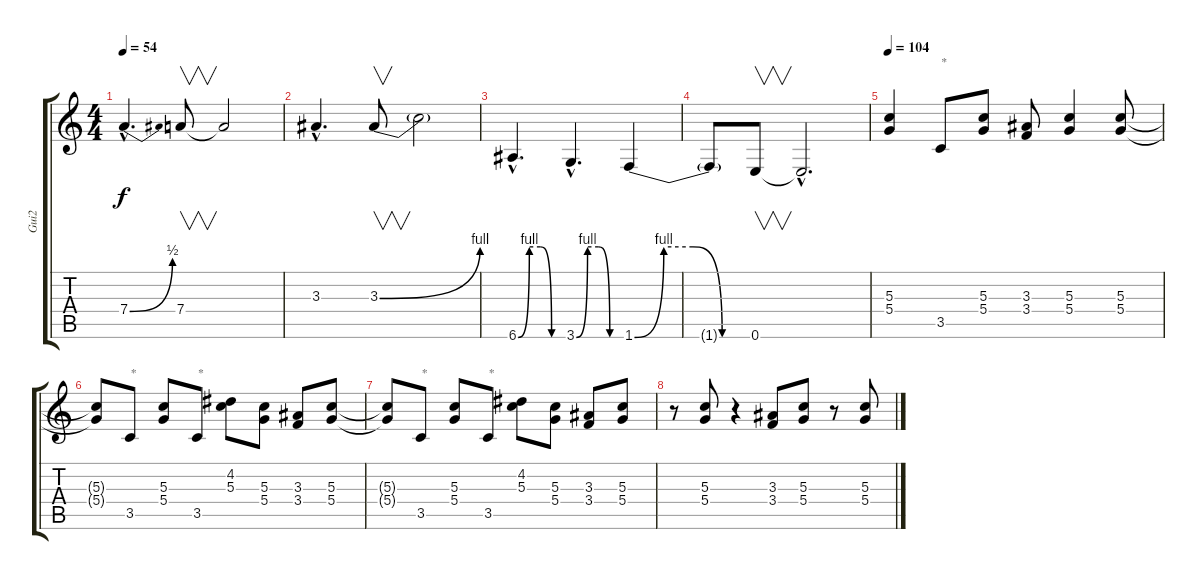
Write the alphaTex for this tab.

\track ("Gui2" "Gui2") {instrument distortionguitar}
\staff {score tabs}
\tuning (E4 B3 G3 D3 A2 E2) {hide}
\ts (4 4)
\tempo 54
\clef g2
\ks c
7.4{be (bend 0 0 60 2) hac}.4{d dy f} 7.4.8{v} 7.4{t}.2 |
3.3{hac}.4{d} 3.3{be (bend 0 0 60 4)}.8{v} 3.3{t}.2 |
6.6{be (custom 0 0 15 4 30 4 45 0 60 0) hac}.4{d} 3.6{be (custom 0 0 15 4 30 4 45 0 60 0) hac}.4{d} 1.6{be (custom 0 0 15 4 30 4 45 0 60 0)}.4 |
1.6{t}.8 0.6.8{v} 0.6{hac t}.2{d} |
\tempo 104
(5.3 5.4).4 3.5.8{txt "*"} (5.3 5.4).8 (3.3 3.4).8 (5.3 5.4).4 (5.3 5.4).8 |
(5.3{t} 5.4{t}).8 3.5.8{txt "*"} (5.3 5.4).8 3.5.8{txt "*"} (4.2 5.3).8 (5.3 5.4).8 (3.3 3.4).8 (5.3 5.4).8 |
(5.3{t} 5.4{t}).8 3.5.8{txt "*"} (5.3 5.4).8 3.5.8{txt "*"} (4.2 5.3).8 (5.3 5.4).8 (3.3 3.4).8 (5.3 5.4).8 |
r.8 (5.3 5.4).8 r.4 (3.3 3.4).8 (5.3 5.4).8 r.8 (5.3 5.4).8
